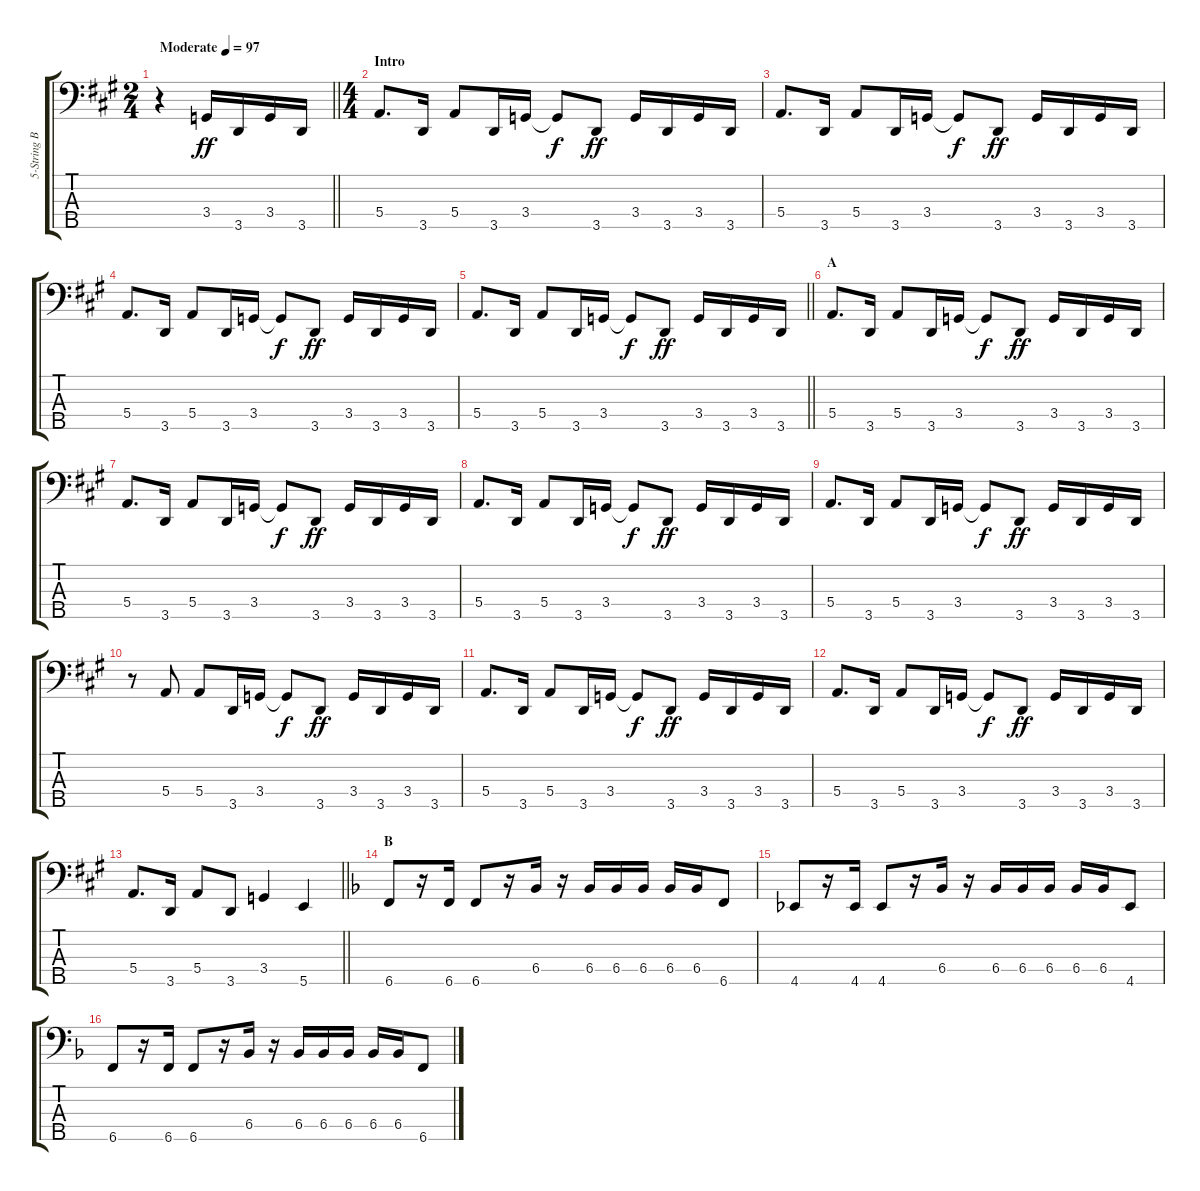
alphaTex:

\track ("5-String Bass" "5-String B") {instrument electricbassfinger}
\staff {score tabs}
\tuning (G2 D2 A1 E1 B0) {hide}
\ts (2 4)
\tempo (97 "Moderate")
\clef f4
\barLineRight lightlight
\ks a
r.4{dy ff instrument electricbassfinger} 3.4.16 3.5.16 3.4.16 3.5.16 |
\ts (4 4)
\section ("" "Intro")
5.4.8{d} 3.5.16 5.4.8 3.5.16 3.4.16 3.4{t}.8{dy f} 3.5.8{dy ff} 3.4.16 3.5.16 3.4.16 3.5.16 |
5.4.8{d} 3.5.16 5.4.8 3.5.16 3.4.16 3.4{t}.8{dy f} 3.5.8{dy ff} 3.4.16 3.5.16 3.4.16 3.5.16 |
5.4.8{d} 3.5.16 5.4.8 3.5.16 3.4.16 3.4{t}.8{dy f} 3.5.8{dy ff} 3.4.16 3.5.16 3.4.16 3.5.16 |
\barLineRight lightlight
5.4.8{d} 3.5.16 5.4.8 3.5.16 3.4.16 3.4{t}.8{dy f} 3.5.8{dy ff} 3.4.16 3.5.16 3.4.16 3.5.16 |
\section ("" "A")
5.4.8{d} 3.5.16 5.4.8 3.5.16 3.4.16 3.4{t}.8{dy f} 3.5.8{dy ff} 3.4.16 3.5.16 3.4.16 3.5.16 |
5.4.8{d} 3.5.16 5.4.8 3.5.16 3.4.16 3.4{t}.8{dy f} 3.5.8{dy ff} 3.4.16 3.5.16 3.4.16 3.5.16 |
5.4.8{d} 3.5.16 5.4.8 3.5.16 3.4.16 3.4{t}.8{dy f} 3.5.8{dy ff} 3.4.16 3.5.16 3.4.16 3.5.16 |
5.4.8{d} 3.5.16 5.4.8 3.5.16 3.4.16 3.4{t}.8{dy f} 3.5.8{dy ff} 3.4.16 3.5.16 3.4.16 3.5.16 |
r.8 5.4.8 5.4.8 3.5.16 3.4.16 3.4{t}.8{dy f} 3.5.8{dy ff} 3.4.16 3.5.16 3.4.16 3.5.16 |
5.4.8{d} 3.5.16 5.4.8 3.5.16 3.4.16 3.4{t}.8{dy f} 3.5.8{dy ff} 3.4.16 3.5.16 3.4.16 3.5.16 |
5.4.8{d} 3.5.16 5.4.8 3.5.16 3.4.16 3.4{t}.8{dy f} 3.5.8{dy ff} 3.4.16 3.5.16 3.4.16 3.5.16 |
\barLineRight lightlight
5.4.8{d} 3.5.16 5.4.8 3.5.8 3.4.4 5.5.4 |
\section ("" "B")
\ks f
6.5.8 r.16 6.5.16 6.5.8 r.16 6.4.16 r.16 6.4.16 6.4.16 6.4.16 6.4.16 6.4.16 6.5.8 |
4.5.8 r.16 4.5.16 4.5.8 r.16 6.4.16 r.16 6.4.16 6.4.16 6.4.16 6.4.16 6.4.16 4.5.8 |
6.5.8 r.16 6.5.16 6.5.8 r.16 6.4.16 r.16 6.4.16 6.4.16 6.4.16 6.4.16 6.4.16 6.5.8
